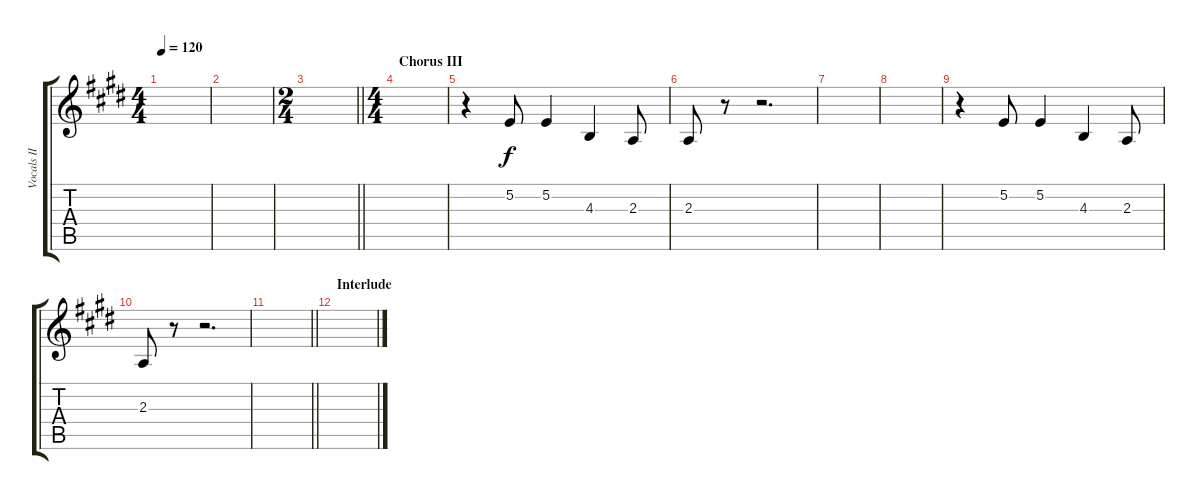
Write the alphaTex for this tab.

\track ("Vocals II" "Vocals II") {instrument lead1square}
\staff {score tabs}
\tuning (E4 B3 G3 D3 A2 E2) {hide}
\ts (4 4)
\tempo 120
\clef g2
\ks e
|
|
\ts (2 4)
\barLineRight lightlight
|
\ts (4 4)
\section ("" "Chorus III")
|
r.4 5.2.8 5.2.4 4.3.4 2.3.8 |
2.3.8 r.8 r.2{d} |
|
|
r.4 5.2.8 5.2.4 4.3.4 2.3.8 |
2.3.8 r.8 r.2{d} |
\barLineRight lightlight
|
\section ("" "Interlude")
